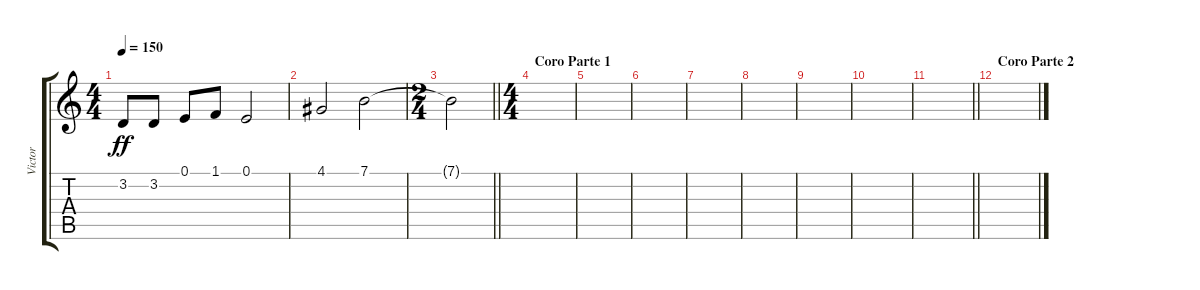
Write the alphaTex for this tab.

\track ("Victor" "Victor") {instrument lead6voice}
\staff {score tabs}
\tuning (E4 B3 G3 D3 A2 E2) {hide}
\ts (4 4)
\tempo 150
\clef g2
\ks c
3.2.8{dy ff} 3.2.8 0.1.8 1.1.8 0.1.2 |
4.1.2 7.1.2 |
\ts (2 4)
\barLineRight lightlight
7.1{t}.2 |
\ts (4 4)
\section ("" "Coro Parte 1")
|
|
|
|
|
|
|
\barLineRight lightlight
|
\section ("" "Coro Parte 2")
